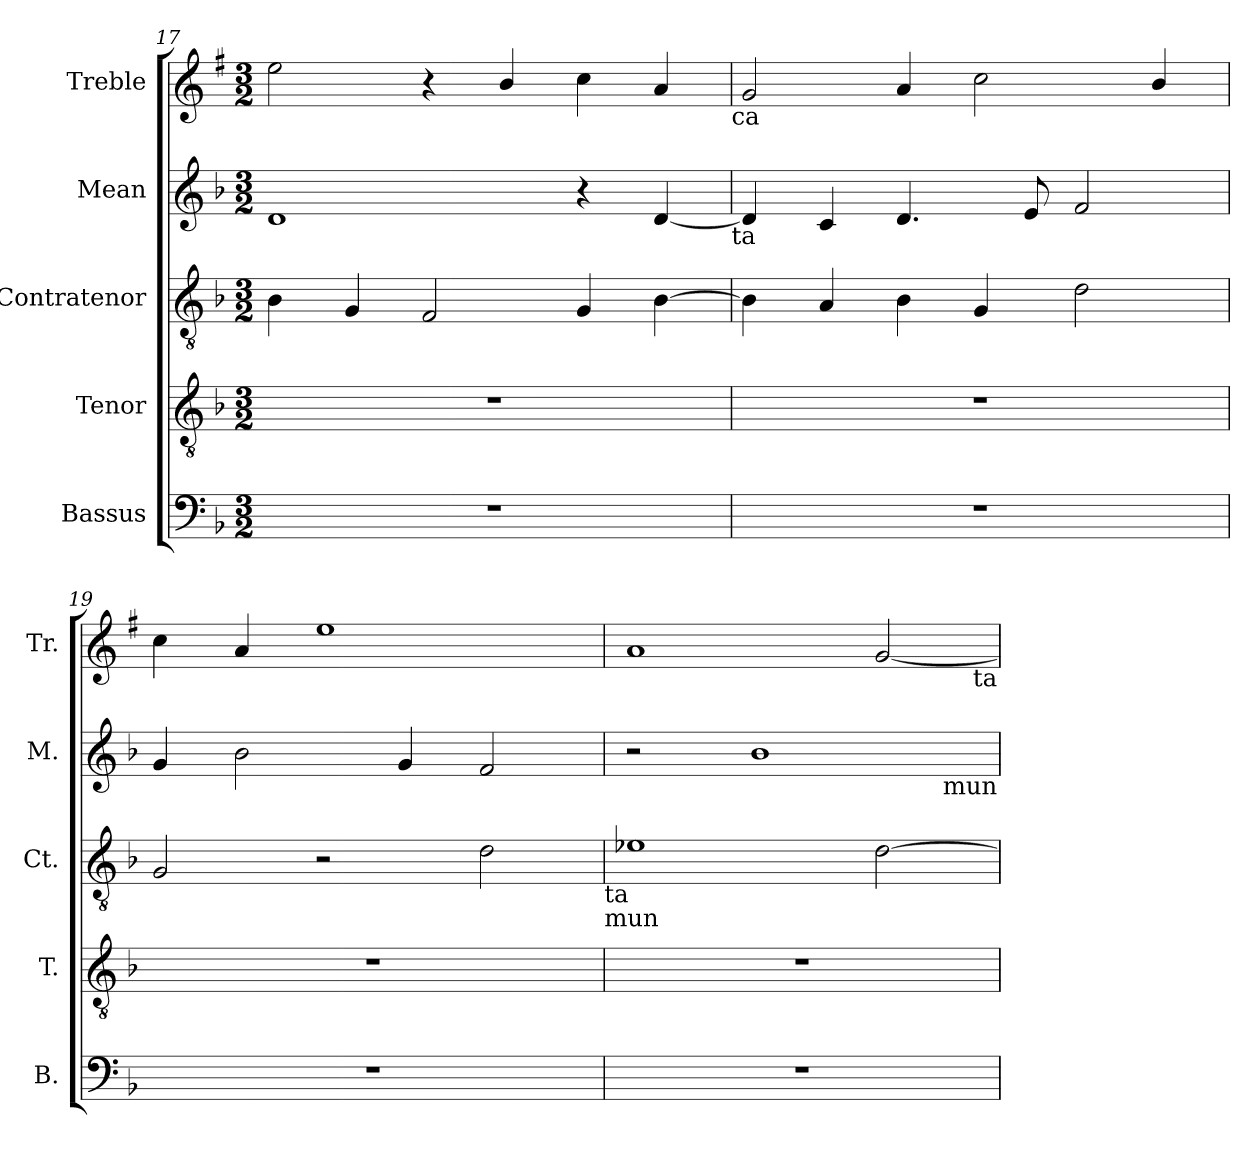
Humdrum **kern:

**kern	**kern	**kern	**kern	**kern
*part5	*part4	*part3	*part2	*part1
*staff5	*staff4	*staff3	*staff2	*staff1
*I"Bassus	*I"Tenor	*I"Contratenor	*I"Mean	*I"Treble
*I'B.	*I'T.	*I'Ct.	*I'M.	*I'Tr.
!!LO:LB:g=z
*clefF4	*clefGv2	*clefGv2	*clefG2	*clefG2
*ITrd7c12	*	*	*	*ITrd1c2
*k[b-]	*k[b-]	*k[b-]	*k[b-]	*k[b-]
*F:	*F:	*F:	*F:	*F:
*M3/2	*M3/2	*M3/2	*M3/2	*M3/2
=17	=17	=17	=17	=17
1.r	1.r	4B-\	1d	2dd\
.	.	4G/	.	.
.	.	2F/	.	4r
.	.	.	.	4a/
.	.	4G/	4r	4b-\
.	.	[>4B-\	[<4d/	4g/
!	!	!	!	!LO:TX:b:t=ca
!	!	!	!LO:TX:b:t=ta	!
=18	=18	=18	=18	=18
1.r	1.r	4B-\]	4d/]	2f/
.	.	4A/	4c/	.
.	.	4B-\	4.d/	4g/
.	.	4G/	.	2b-\
.	.	.	8e/	.
.	.	2d\	2f/	.
.	.	.	.	4a/
=19	=19	=19	=19	=19
1.r	1.r	2G/	4g/	4b-\
.	.	.	2b-\	4g/
.	.	2r	.	1dd
.	.	.	4g/	.
.	.	2d\	2f/	.
!	!	!LO:TX:b:t=ta	!	!
!	!	!LO:TX:b:t=mun	!	!
=20	=20	=20	=20	=20
1.r	1.r	1e-X	2r	1g
.	.	.	1b-	.
.	.	[>2d\	.	[<2f/
!	!	!	!	!LO:TX:b:t=ta
!	!	!	!LO:TX:b:t=mun	!
=	=	=	=	=
*-	*-	*-	*-	*-
